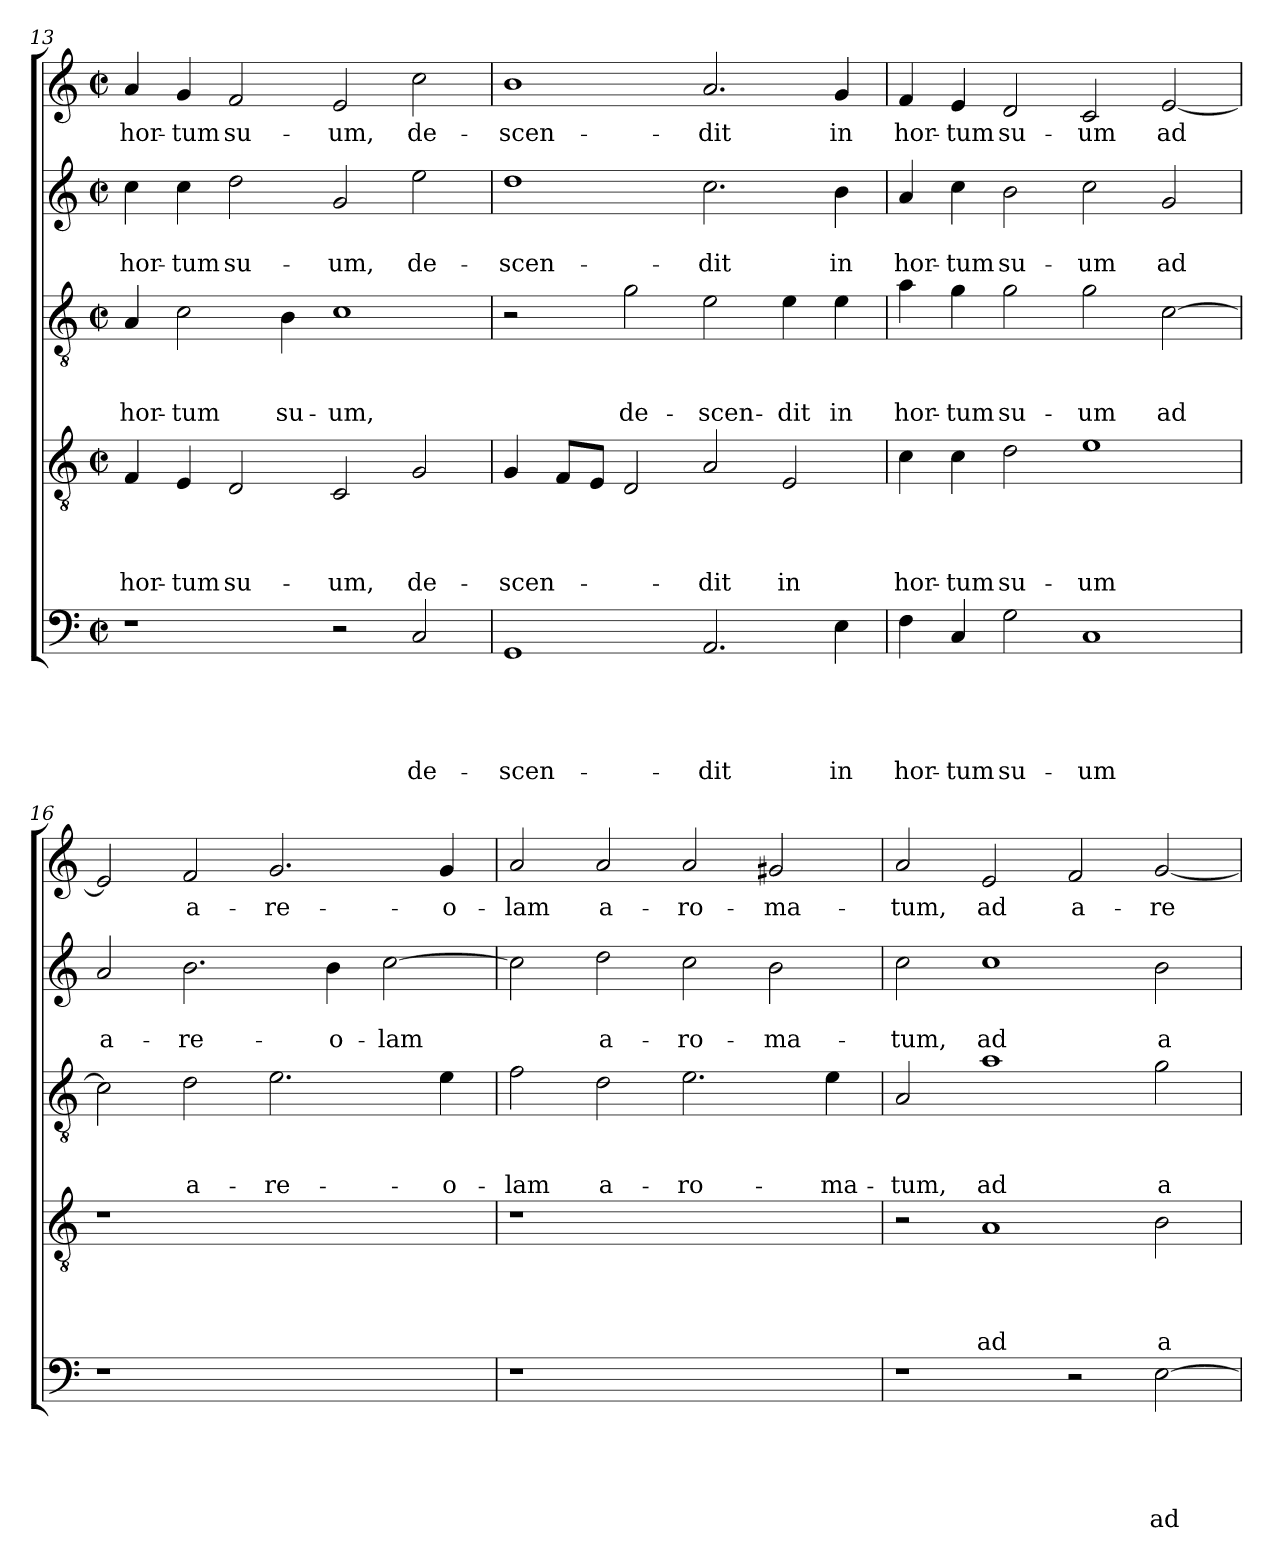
**kern	**text	**text	**text	**text	**text	**kern	**text	**text	**text	**text	**kern	**text	**text	**text	**kern	**text	**text	**kern	**text
*part5	*part5	*part5	*part5	*part5	*part5	*part4	*part4	*part4	*part4	*part4	*part3	*part3	*part3	*part3	*part2	*part2	*part2	*part1	*part1
*staff5	*staff5	*staff5	*staff5	*staff5	*staff5	*staff4	*staff4	*staff4	*staff4	*staff4	*staff3	*staff3	*staff3	*staff3	*staff2	*staff2	*staff2	*staff1	*staff1
!!LO:LB:g=z
*clefF4	*	*	*	*	*	*clefGv2	*	*	*	*	*clefGv2	*	*	*	*clefG2	*	*	*clefG2	*
*k[]	*	*	*	*	*	*k[]	*	*	*	*	*k[]	*	*	*	*k[]	*	*	*k[]	*
*C:	*	*	*	*	*	*C:	*	*	*	*	*C:	*	*	*	*C:	*	*	*C:	*
*M2/2	*	*	*	*	*	*M2/2	*	*	*	*	*M2/2	*	*	*	*M2/2	*	*	*M2/2	*
*met(c|)	*	*	*	*	*	*met(c|)	*	*	*	*	*met(c|)	*	*	*	*met(c|)	*	*	*met(c|)	*
=13	=13	=13	=13	=13	=13	=13	=13	=13	=13	=13	=13	=13	=13	=13	=13	=13	=13	=13	=13
1r	.	.	.	.	.	4F/	.	.	.	hor-	4A/	.	.	hor-	4cc\	.	hor-	4a/	hor-
.	.	.	.	.	.	4E/	.	.	.	-tum	2c\	.	.	-tum	4cc\	.	-tum	4g/	-tum
.	.	.	.	.	.	2D/	.	.	.	su-	.	.	.	.	2dd\	.	su-	2f/	su-
.	.	.	.	.	.	.	.	.	.	.	4B\	.	.	su-	.	.	.	.	.
2r	.	.	.	.	.	2C/	.	.	.	-um,	1c	.	.	-um,	2g/	.	-um,	2e/	-um,
2C/	.	.	.	.	de-	2G/	.	.	.	de-	.	.	.	.	2ee\	.	de-	2cc\	de-
=14	=14	=14	=14	=14	=14	=14	=14	=14	=14	=14	=14	=14	=14	=14	=14	=14	=14	=14	=14
1GG	.	.	.	.	-scen-	4G/	.	.	.	-scen-	2r	.	.	.	1dd	.	-scen-	1b	-scen-
.	.	.	.	.	.	8F/L	.	.	.	.	.	.	.	.	.	.	.	.	.
.	.	.	.	.	.	8E/J	.	.	.	.	.	.	.	.	.	.	.	.	.
.	.	.	.	.	.	2D/	.	.	.	.	2g\	.	.	de-	.	.	.	.	.
2.AA/	.	.	.	.	-dit	2A/	.	.	.	-dit	2e\	.	.	-scen-	2.cc\	.	-dit	2.a/	-dit
.	.	.	.	.	.	2E/	.	.	.	in	4e\	.	.	-dit	.	.	.	.	.
4E\	.	.	.	.	in	.	.	.	.	.	4e\	.	.	in	4b\	.	in	4g/	in
=15	=15	=15	=15	=15	=15	=15	=15	=15	=15	=15	=15	=15	=15	=15	=15	=15	=15	=15	=15
4F\	.	.	.	.	hor-	4c\	.	.	.	hor-	4a\	.	.	hor-	4a/	.	hor-	4f/	hor-
4C/	.	.	.	.	-tum	4c\	.	.	.	-tum	4g\	.	.	-tum	4cc\	.	-tum	4e/	-tum
2G\	.	.	.	.	su-	2d\	.	.	.	su-	2g\	.	.	su-	2b\	.	su-	2d/	su-
1C	.	.	.	.	-um	1e	.	.	.	-um	2g\	.	.	-um	2cc\	.	-um	2c/	-um
.	.	.	.	.	.	.	.	.	.	.	[2c\	.	.	ad	2g/	.	ad	[2e/	ad
=16	=16	=16	=16	=16	=16	=16	=16	=16	=16	=16	=16	=16	=16	=16	=16	=16	=16	=16	=16
1r	.	.	.	.	.	1r	.	.	.	.	2c\]	.	.	.	2a/	.	a-	2e/]	.
.	.	.	.	.	.	.	.	.	.	.	2d\	.	.	a-	2.b\	.	-re-	2f/	a-
1ryy	.	.	.	.	.	1ryy	.	.	.	.	2.e\	.	.	-re-	.	.	.	2.g/	-re-
.	.	.	.	.	.	.	.	.	.	.	.	.	.	.	4b\	.	-o-	.	.
.	.	.	.	.	.	.	.	.	.	.	.	.	.	.	[2cc\	.	-lam	.	.
.	.	.	.	.	.	.	.	.	.	.	4e\	.	.	-o-	.	.	.	4g/	-o-
=17	=17	=17	=17	=17	=17	=17	=17	=17	=17	=17	=17	=17	=17	=17	=17	=17	=17	=17	=17
1r	.	.	.	.	.	1r	.	.	.	.	2f\	.	.	-lam	2cc\]	.	.	2a/	-lam
.	.	.	.	.	.	.	.	.	.	.	2d\	.	.	a-	2dd\	.	a-	2a/	a-
1ryy	.	.	.	.	.	1ryy	.	.	.	.	2.e\	.	.	-ro-	2cc\	.	-ro-	2a/	-ro-
.	.	.	.	.	.	.	.	.	.	.	.	.	.	.	2b\	.	-ma-	2g#X/	-ma-
.	.	.	.	.	.	.	.	.	.	.	4e\	.	.	-ma-	.	.	.	.	.
=18	=18	=18	=18	=18	=18	=18	=18	=18	=18	=18	=18	=18	=18	=18	=18	=18	=18	=18	=18
1r	.	.	.	.	.	2r	.	.	.	.	2A/	.	.	-tum,	2cc\	.	-tum,	2a/	-tum,
.	.	.	.	.	.	1A	.	.	.	ad	1a	.	.	ad	1cc	.	ad	2e/	ad
2r	.	.	.	.	.	.	.	.	.	.	.	.	.	.	.	.	.	2f/	a-
[2E\	.	.	.	.	ad	2B\	.	.	.	a-	2g\	.	.	a-	2b\	.	a-	[2g/	-re-
=	=	=	=	=	=	=	=	=	=	=	=	=	=	=	=	=	=	=	=
*-	*-	*-	*-	*-	*-	*-	*-	*-	*-	*-	*-	*-	*-	*-	*-	*-	*-	*-	*-
